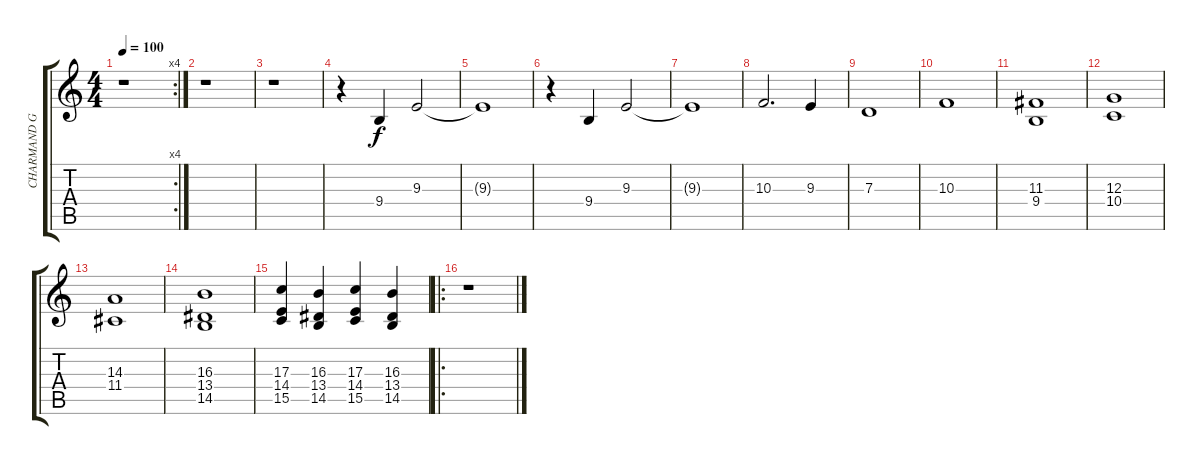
\track ("CHARMAND GRIMLOCH" "CHARMAND G") {instrument englishhorn}
\staff {score tabs}
\tuning (E4 B3 G3 D3 A2 E2) {hide}
\rc 4
\ts (4 4)
\tempo 100
\clef g2
\ks c
r.1{dy f} |
r.1 |
r.1 |
r.4 9.4.4 9.3.2 |
9.3{t}.1 |
r.4 9.4.4 9.3.2 |
9.3{t}.1 |
10.3.2{d} 9.3.4 |
7.3.1 |
10.3.1 |
(11.3 9.4).1 |
(12.3 10.4).1 |
(14.3 11.4).1 |
(16.3 13.4 14.5).1 |
(17.3 14.4 15.5).4 (16.3 13.4 14.5).4 (17.3 14.4 15.5).4 (16.3 13.4 14.5).4 |
\ro
r.1
